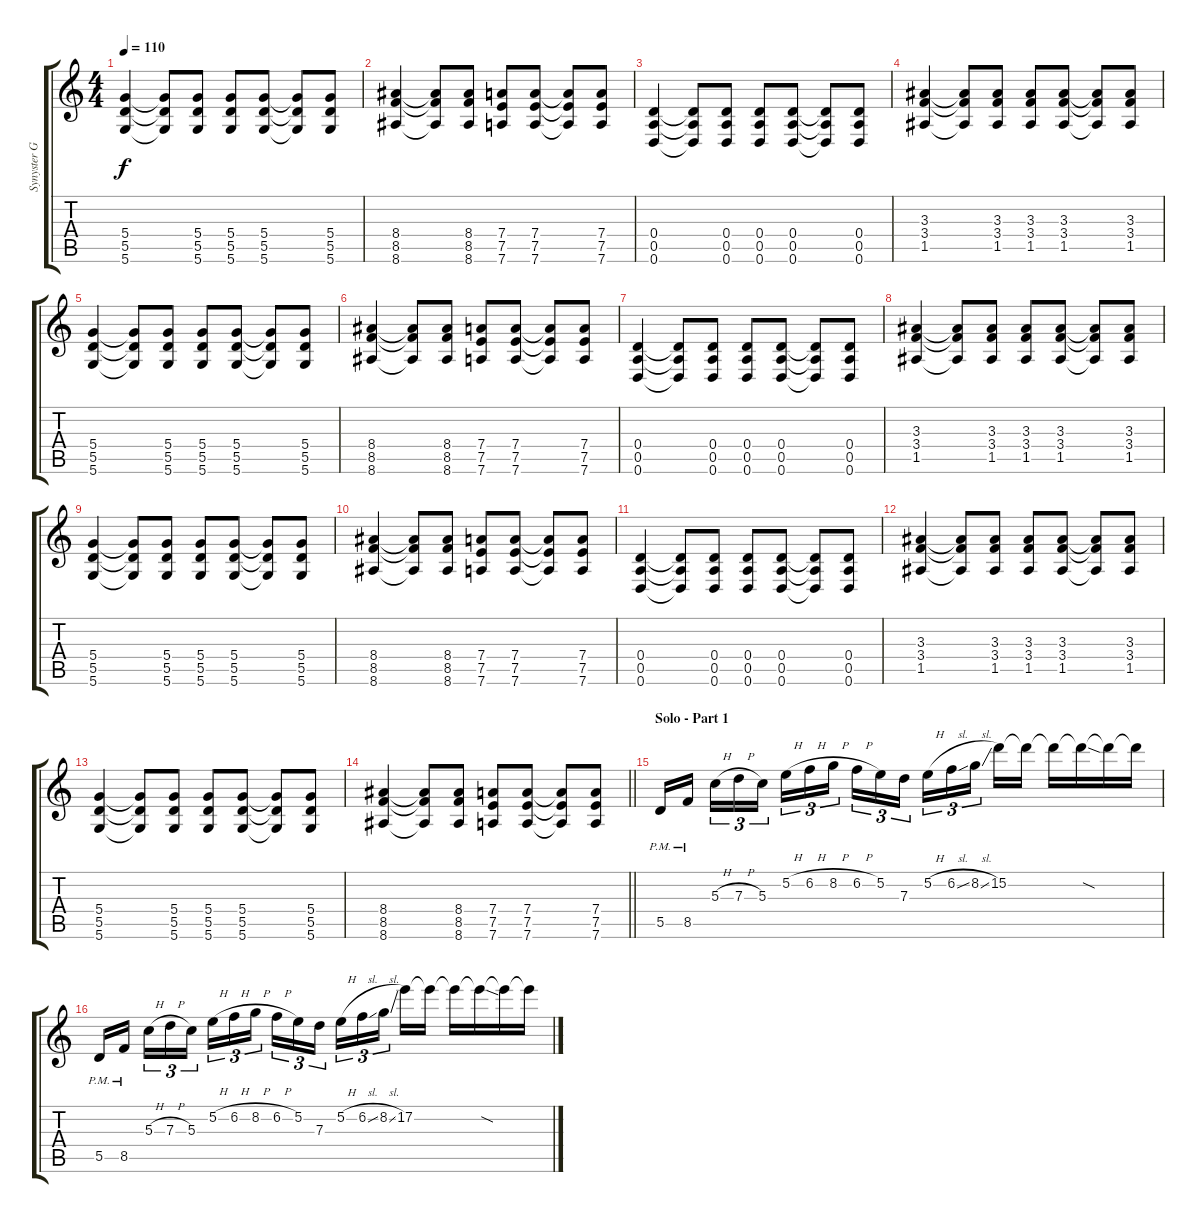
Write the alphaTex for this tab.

\track ("Synyster Gates - Lead" "Synyster G") {instrument overdrivenguitar}
\staff {score tabs}
\tuning (E4 B3 G3 D3 A2 D2) {hide}
\ts (4 4)
\tempo 110
\clef g2
\ks c
(5.4 5.5 5.6).4{dy f} (5.4{t} 5.5{t} 5.6{t}).8 (5.4 5.5 5.6).8 (5.4 5.5 5.6).8 (5.4 5.5 5.6).8 (5.4{t} 5.5{t} 5.6{t}).8 (5.4 5.5 5.6).8 |
(8.4 8.5 8.6).4 (8.4{t} 8.5{t} 8.6{t}).8 (8.4 8.5 8.6).8 (7.4 7.5 7.6).8 (7.4 7.5 7.6).8 (7.4{t} 7.5{t} 7.6{t}).8 (7.4 7.5 7.6).8 |
(0.4 0.5 0.6).4 (0.4{t} 0.5{t} 0.6{t}).8 (0.4 0.5 0.6).8 (0.4 0.5 0.6).8 (0.4 0.5 0.6).8 (0.4{t} 0.5{t} 0.6{t}).8 (0.4 0.5 0.6).8 |
(3.3 3.4 1.5).4 (3.3{t} 3.4{t} 1.5{t}).8 (3.3 3.4 1.5).8 (3.3 3.4 1.5).8 (3.3 3.4 1.5).8 (3.3{t} 3.4{t} 1.5{t}).8 (3.3 3.4 1.5).8 |
(5.4 5.5 5.6).4 (5.4{t} 5.5{t} 5.6{t}).8 (5.4 5.5 5.6).8 (5.4 5.5 5.6).8 (5.4 5.5 5.6).8 (5.4{t} 5.5{t} 5.6{t}).8 (5.4 5.5 5.6).8 |
(8.4 8.5 8.6).4 (8.4{t} 8.5{t} 8.6{t}).8 (8.4 8.5 8.6).8 (7.4 7.5 7.6).8 (7.4 7.5 7.6).8 (7.4{t} 7.5{t} 7.6{t}).8 (7.4 7.5 7.6).8 |
(0.4 0.5 0.6).4 (0.4{t} 0.5{t} 0.6{t}).8 (0.4 0.5 0.6).8 (0.4 0.5 0.6).8 (0.4 0.5 0.6).8 (0.4{t} 0.5{t} 0.6{t}).8 (0.4 0.5 0.6).8 |
(3.3 3.4 1.5).4 (3.3{t} 3.4{t} 1.5{t}).8 (3.3 3.4 1.5).8 (3.3 3.4 1.5).8 (3.3 3.4 1.5).8 (3.3{t} 3.4{t} 1.5{t}).8 (3.3 3.4 1.5).8 |
(5.4 5.5 5.6).4 (5.4{t} 5.5{t} 5.6{t}).8 (5.4 5.5 5.6).8 (5.4 5.5 5.6).8 (5.4 5.5 5.6).8 (5.4{t} 5.5{t} 5.6{t}).8 (5.4 5.5 5.6).8 |
(8.4 8.5 8.6).4 (8.4{t} 8.5{t} 8.6{t}).8 (8.4 8.5 8.6).8 (7.4 7.5 7.6).8 (7.4 7.5 7.6).8 (7.4{t} 7.5{t} 7.6{t}).8 (7.4 7.5 7.6).8 |
(0.4 0.5 0.6).4 (0.4{t} 0.5{t} 0.6{t}).8 (0.4 0.5 0.6).8 (0.4 0.5 0.6).8 (0.4 0.5 0.6).8 (0.4{t} 0.5{t} 0.6{t}).8 (0.4 0.5 0.6).8 |
(3.3 3.4 1.5).4 (3.3{t} 3.4{t} 1.5{t}).8 (3.3 3.4 1.5).8 (3.3 3.4 1.5).8 (3.3 3.4 1.5).8 (3.3{t} 3.4{t} 1.5{t}).8 (3.3 3.4 1.5).8 |
(5.4 5.5 5.6).4 (5.4{t} 5.5{t} 5.6{t}).8 (5.4 5.5 5.6).8 (5.4 5.5 5.6).8 (5.4 5.5 5.6).8 (5.4{t} 5.5{t} 5.6{t}).8 (5.4 5.5 5.6).8 |
\barLineRight lightlight
(8.4 8.5 8.6).4 (8.4{t} 8.5{t} 8.6{t}).8 (8.4 8.5 8.6).8 (7.4 7.5 7.6).8 (7.4 7.5 7.6).8 (7.4{t} 7.5{t} 7.6{t}).8 (7.4 7.5 7.6).8 |
\section ("" "Solo - Part 1")
5.5{pm}.16{volume 15 balance 8} 8.5{pm}.16{beam splitsecondary} 5.3{h}.16{tu (3 2)} 7.3{h}.16{tu (3 2)} 5.3.16{tu (3 2)} 5.2{h}.16{tu (3 2)} 6.2{h}.16{tu (3 2)} 8.2{h}.16{tu (3 2) beam splitsecondary} 6.2{h}.16{tu (3 2)} 5.2.16{tu (3 2)} 7.3.16{tu (3 2)} 5.2{h}.16{tu (3 2)} 6.2{sl}.16{tu (3 2)} 8.2{sl}.16{tu (3 2) beam splitsecondary} 15.2.16 15.2{t}.16 15.2{t}.16 15.2{sod t}.16 15.2{t}.16 15.2{t}.16 |
5.5{pm}.16{volume 15 balance 8} 8.5{pm}.16{beam splitsecondary} 5.3{h}.16{tu (3 2)} 7.3{h}.16{tu (3 2)} 5.3.16{tu (3 2)} 5.2{h}.16{tu (3 2)} 6.2{h}.16{tu (3 2)} 8.2{h}.16{tu (3 2) beam splitsecondary} 6.2{h}.16{tu (3 2)} 5.2.16{tu (3 2)} 7.3.16{tu (3 2)} 5.2{h}.16{tu (3 2)} 6.2{sl}.16{tu (3 2)} 8.2{sl}.16{tu (3 2) beam splitsecondary} 17.2.16 17.2{t}.16 17.2{t}.16 17.2{sod t}.16 17.2{t}.16 17.2{t}.16
